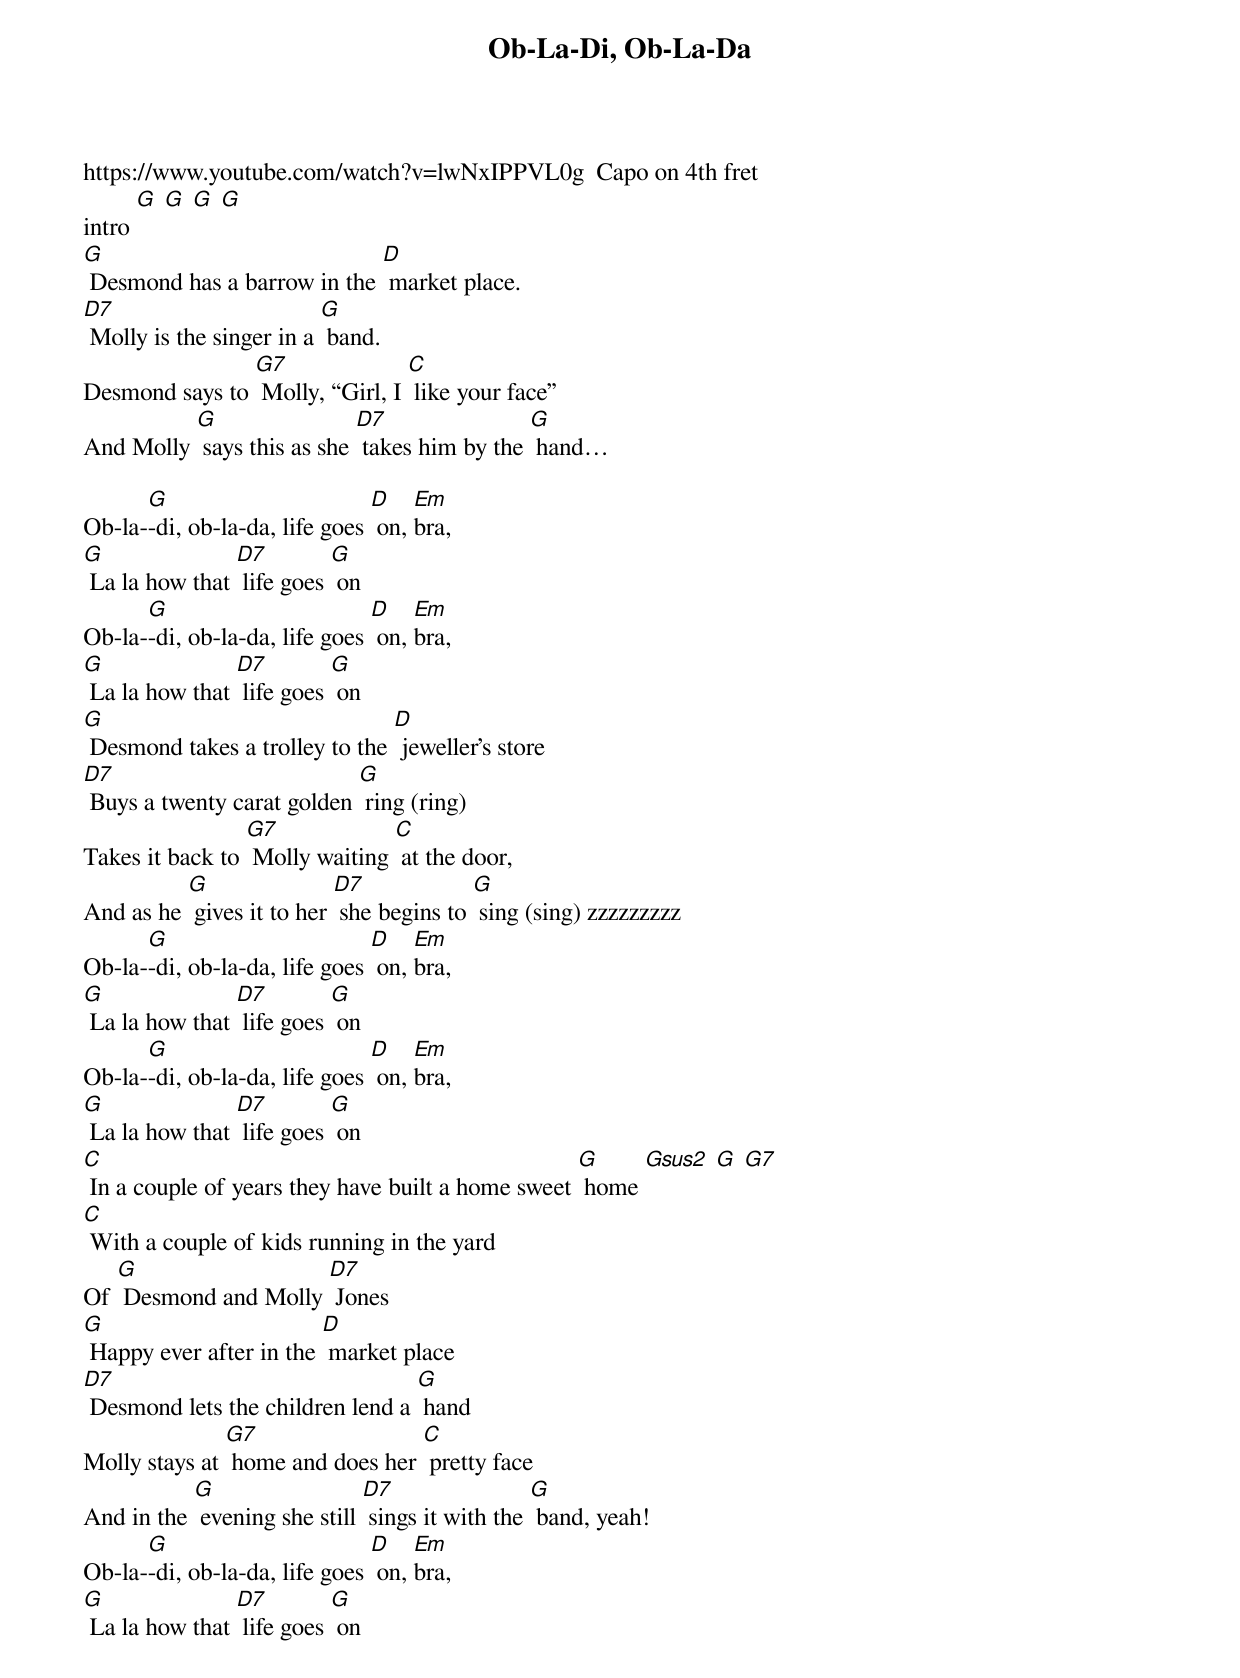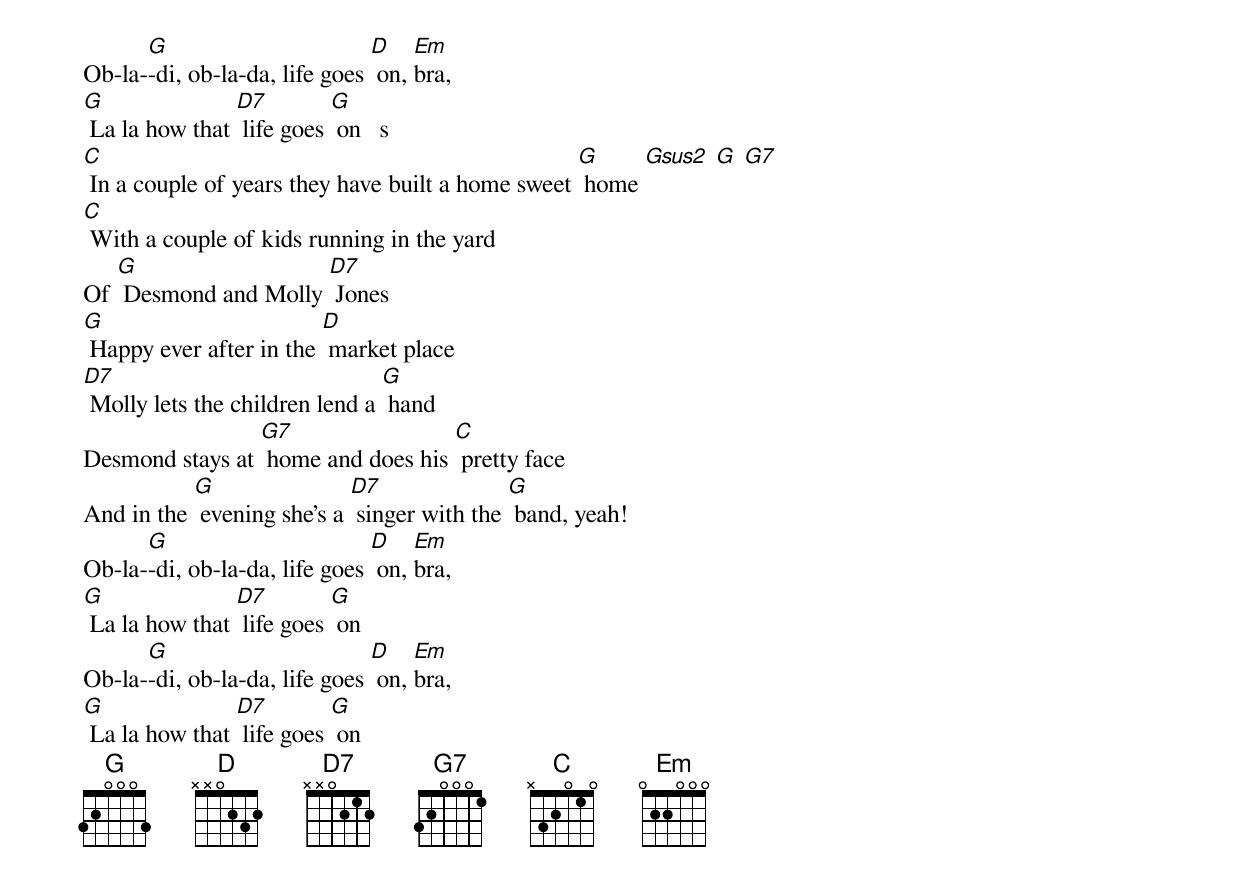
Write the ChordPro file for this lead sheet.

{t: Ob-La-Di, Ob-La-Da }
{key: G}
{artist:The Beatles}
https://www.youtube.com/watch?v=lwNxIPPVL0g  Capo on 4th fret
{c: }
intro [G] [G] [G] [G]
{c: }
[G] Desmond has a barrow in the [D] market place.
[D7] Molly is the singer in a [G] band.
Desmond says to [G7] Molly, “Girl, I [C] like your face”
And Molly [G] says this as she [D7] takes him by the [G] hand…
{c: }

Ob-la-[G]-di, ob-la-da, life goes [D] on, [Em]bra,
[G] La la how that [D7] life goes [G] on
Ob-la-[G]-di, ob-la-da, life goes [D] on, [Em]bra,
[G] La la how that [D7] life goes [G] on
{c: }
[G] Desmond takes a trolley to the [D] jeweller’s store
[D7] Buys a twenty carat golden [G] ring (ring)
Takes it back to [G7] Molly waiting [C] at the door,
And as he [G] gives it to her [D7] she begins to [G] sing (sing) zzzzzzzzz
{c: }
Ob-la-[G]-di, ob-la-da, life goes [D] on, [Em]bra,
[G] La la how that [D7] life goes [G] on
Ob-la-[G]-di, ob-la-da, life goes [D] on, [Em]bra,
[G] La la how that [D7] life goes [G] on
{c: }
[C] In a couple of years they have built a home sweet [G] home [Gsus2] [G] [G7]
[C] With a couple of kids running in the yard
Of [G] Desmond and Molly [D7] Jones
[G] Happy ever after in the [D] market place
[D7] Desmond lets the children lend a [G] hand
Molly stays at [G7] home and does her [C] pretty face
And in the [G] evening she still [D7] sings it with the [G] band, yeah!
{c: }
Ob-la-[G]-di, ob-la-da, life goes [D] on, [Em]bra,
[G] La la how that [D7] life goes [G] on
Ob-la-[G]-di, ob-la-da, life goes [D] on, [Em]bra,
[G] La la how that [D7] life goes [G] on   s
{c: }
[C] In a couple of years they have built a home sweet [G] home [Gsus2] [G] [G7]
[C] With a couple of kids running in the yard
Of [G] Desmond and Molly [D7] Jones
[G] Happy ever after in the [D] market place
[D7] Molly lets the children lend a [G] hand
Desmond stays at [G7] home and does his [C] pretty face
And in the [G] evening she’s a [D7] singer with the [G] band, yeah!
{c: }
Ob-la-[G]-di, ob-la-da, life goes [D] on, [Em]bra,
[G] La la how that [D7] life goes [G] on
Ob-la-[G]-di, ob-la-da, life goes [D] on, [Em]bra,
[G] La la how that [D7] life goes [G] on
